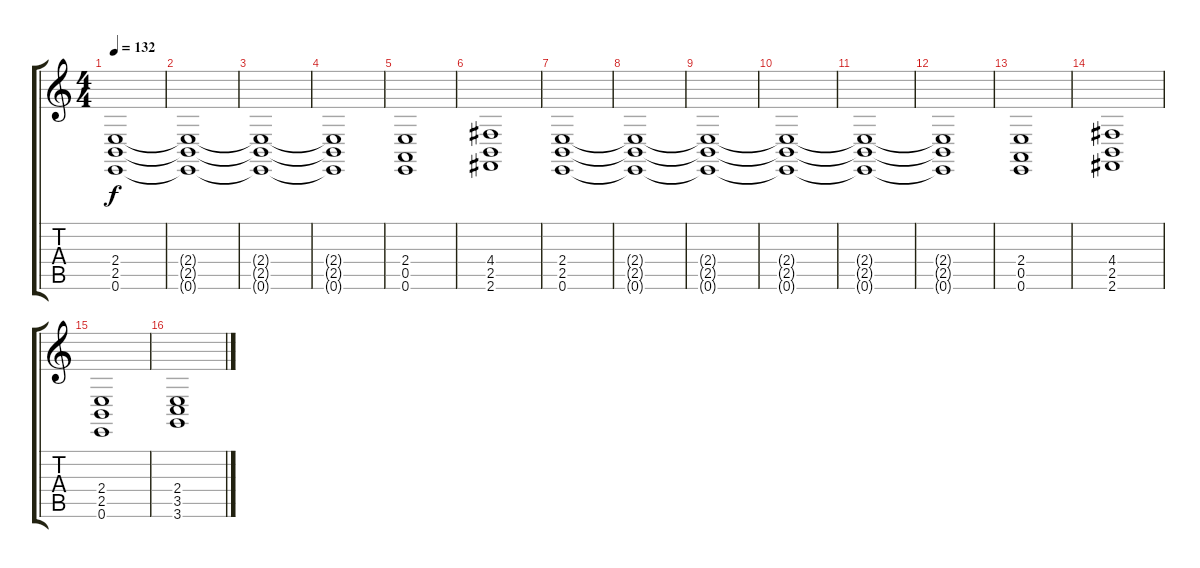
\track "" {instrument pad7halo}
\staff {score tabs}
\tuning (E4 B3 G3 D3 A2 E2) {hide}
\ts (4 4)
\tempo 132
\clef g2
\ks c
(2.4{t} 2.5{t} 0.6{t}).1{dy f} |
(2.4{t} 2.5{t} 0.6{t}).1 |
(2.4{t} 2.5{t} 0.6{t}).1 |
(2.4{t} 2.5{t} 0.6{t}).1 |
(2.4 0.5 0.6).1 |
(4.4 2.5 2.6).1 |
(2.4 2.5 0.6).1 |
(2.4{t} 2.5{t} 0.6{t}).1 |
(2.4{t} 2.5{t} 0.6{t}).1 |
(2.4{t} 2.5{t} 0.6{t}).1 |
(2.4{t} 2.5{t} 0.6{t}).1 |
(2.4{t} 2.5{t} 0.6{t}).1 |
(2.4 0.5 0.6).1 |
(4.4 2.5 2.6).1 |
(2.4 2.5 0.6).1 |
(2.4 3.5 3.6).1
